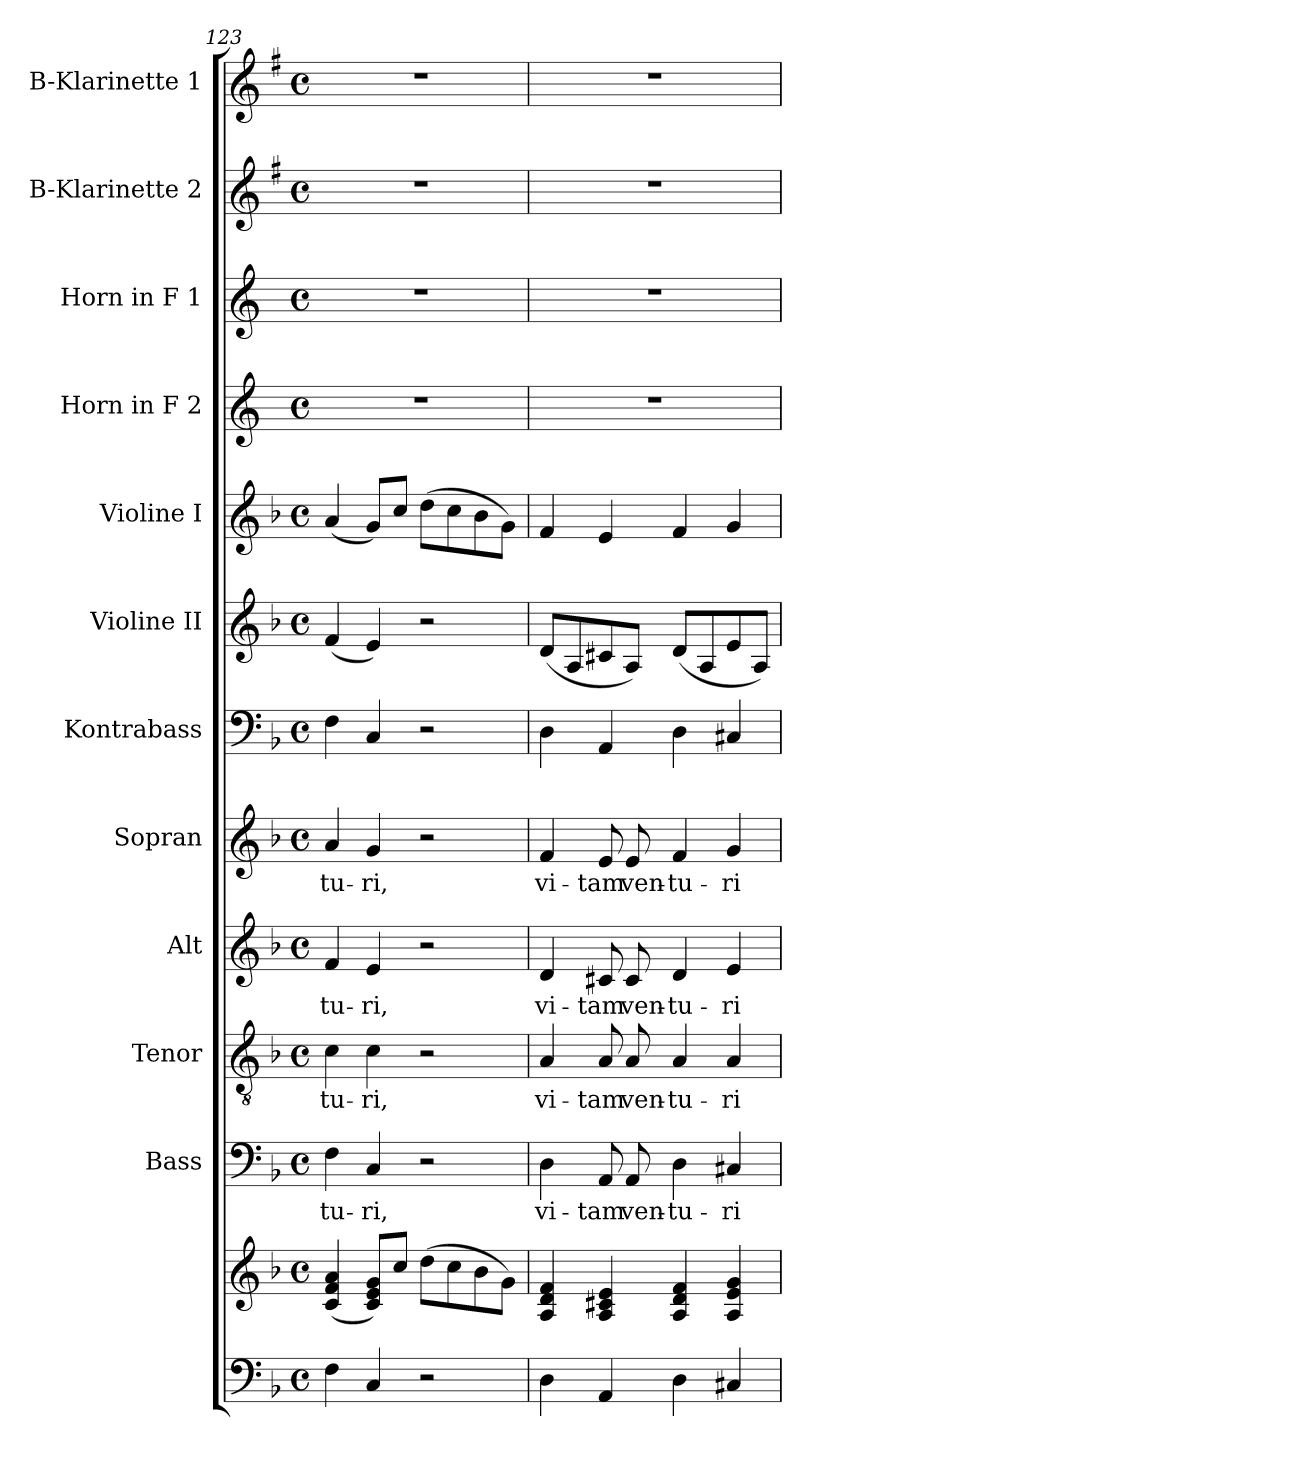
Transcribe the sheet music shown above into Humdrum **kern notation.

**kern	**kern	**kern	**text	**kern	**text	**kern	**text	**kern	**text	**kern	**kern	**kern	**kern	**kern	**kern	**kern
*part12	*part12	*part11	*part11	*part10	*part10	*part9	*part9	*part8	*part8	*part7	*part6	*part5	*part4	*part3	*part2	*part1
*staff13	*staff12	*staff11	*staff11	*staff10	*staff10	*staff9	*staff9	*staff8	*staff8	*staff7	*staff6	*staff5	*staff4	*staff3	*staff2	*staff1
*	*	*I"Bass	*	*I"Tenor	*	*I"Alt	*	*I"Sopran	*	*I"Kontrabass	*I"Violine II	*I"Violine I	*I"Horn in F 2	*I"Horn in F 1	*I"B-Klarinette 2	*I"B-Klarinette 1
*	*	*I'B.	*	*I'T.	*	*I'A.	*	*I'S.	*	*I'Kb.	*I'Vl. II	*I'Vl. I	*	*	*I'B Kl. 2	*I'B Kl. 1
*clefF4	*clefG2	*clefF4	*	*clefGv2	*	*clefG2	*	*clefG2	*	*clefF4	*clefG2	*clefG2	*clefG2	*clefG2	*clefG2	*clefG2
*	*	*	*	*	*	*	*	*	*	*ITrd7c12	*	*	*ITrd4c7	*ITrd4c7	*ITrd1c2	*ITrd1c2
*k[b-]	*k[b-]	*k[b-]	*	*k[b-]	*	*k[b-]	*	*k[b-]	*	*k[b-]	*k[b-]	*k[b-]	*k[b-]	*k[b-]	*k[b-]	*k[b-]
*F:	*F:	*F:	*	*F:	*	*F:	*	*F:	*	*F:	*F:	*F:	*F:	*F:	*F:	*F:
*M4/4	*M4/4	*M4/4	*	*M4/4	*	*M4/4	*	*M4/4	*	*M4/4	*M4/4	*M4/4	*M4/4	*M4/4	*M4/4	*M4/4
*met(c)	*met(c)	*met(c)	*	*met(c)	*	*met(c)	*	*met(c)	*	*met(c)	*met(c)	*met(c)	*met(c)	*met(c)	*met(c)	*met(c)
=123	=123	=123	=123	=123	=123	=123	=123	=123	=123	=123	=123	=123	=123	=123	=123	=123
!	!	!	!LO:LY:b	!	!LO:LY:b	!	!LO:LY:b	!	!LO:LY:b	!	!	!	!	!	!	!
4F\	(4c/ 4f/ 4a/	4F\	-tu-	4c\	-tu-	4f/	-tu-	4a/	-tu-	4FF\	(<4f/	(<4a/	1r	1r	1r	1r
!	!	!	!LO:LY:b	!	!LO:LY:b	!	!LO:LY:b	!	!LO:LY:b	!	!	!	!	!	!	!
4C/	8c/ 8e/ 8g/L)	4C/	-ri,	4c\	-ri,	4e/	-ri,	4g/	-ri,	4CC/	4e/)	8g/L)	.	.	.	.
.	8cc/J	.	.	.	.	.	.	.	.	.	.	8cc/J	.	.	.	.
2r	(>8dd\L	2r	.	2r	.	2r	.	2r	.	2r	2r	(>8dd\L	.	.	.	.
.	8cc\	.	.	.	.	.	.	.	.	.	.	8cc\	.	.	.	.
.	8b-\	.	.	.	.	.	.	.	.	.	.	8b-\	.	.	.	.
.	8g\J)	.	.	.	.	.	.	.	.	.	.	8g\J)	.	.	.	.
=124	=124	=124	=124	=124	=124	=124	=124	=124	=124	=124	=124	=124	=124	=124	=124	=124
!	!	!	!LO:LY:b	!	!LO:LY:b	!	!LO:LY:b	!	!LO:LY:b	!	!	!	!	!	!	!
4D\	4A/ 4d/ 4f/	4D\	vi-	4A/	vi-	4d/	vi-	4f/	vi-	4DD\	(<8d/L	4f/	1r	1r	1r	1r
.	.	.	.	.	.	.	.	.	.	.	8A/	.	.	.	.	.
!	!	!	!LO:LY:b	!	!LO:LY:b	!	!LO:LY:b	!	!LO:LY:b	!	!	!	!	!	!	!
4AA/	4A/ 4c#X/ 4e/	8AA/	-tam	8A/	-tam	8c#X/	-tam	8e/	-tam	4AAA/	8c#X/	4e/	.	.	.	.
!	!	!	!LO:LY:b	!	!LO:LY:b	!	!LO:LY:b	!	!LO:LY:b	!	!	!	!	!	!	!
.	.	8AA/	ven-	8A/	ven-	8c#/	ven-	8e/	ven-	.	8A/J)	.	.	.	.	.
!	!	!	!LO:LY:b	!	!LO:LY:b	!	!LO:LY:b	!	!LO:LY:b	!	!	!	!	!	!	!
4D\	4A/ 4d/ 4f/	4D\	-tu-	4A/	-tu-	4d/	-tu-	4f/	-tu-	4DD\	(<8d/L	4f/	.	.	.	.
.	.	.	.	.	.	.	.	.	.	.	8A/	.	.	.	.	.
!	!	!	!LO:LY:b	!	!LO:LY:b	!	!LO:LY:b	!	!LO:LY:b	!	!	!	!	!	!	!
4C#X/	4A/ 4e/ 4g/	4C#X/	-ri	4A/	-ri	4e/	-ri	4g/	-ri	4CC#X/	8e/	4g/	.	.	.	.
.	.	.	.	.	.	.	.	.	.	.	8A/J)	.	.	.	.	.
=	=	=	=	=	=	=	=	=	=	=	=	=	=	=	=	=
*-	*-	*-	*-	*-	*-	*-	*-	*-	*-	*-	*-	*-	*-	*-	*-	*-
